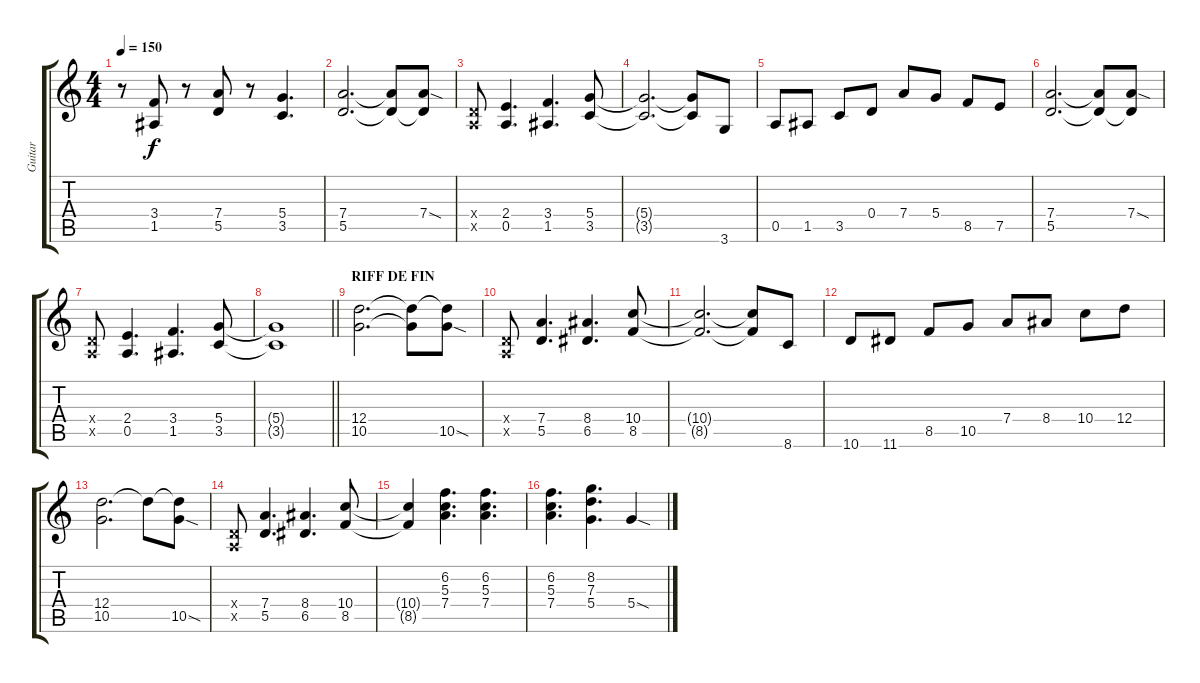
\track ("Guitar" "Guitar") {instrument distortionguitar}
\staff {score tabs}
\tuning (E4 B3 G3 D3 A2 E2) {hide}
\ts (4 4)
\tempo 150
\clef g2
\ks c
r.8{dy f} (3.4 1.5).8 r.8 (7.4 5.5).8 r.8 (5.4 3.5).4{d} |
(7.4 5.5).2{d} (7.4{t} 5.5{t}).8 (7.4{sod} 5.5{t}).8 |
(0.4{x} 0.5{x}).8 (2.4 0.5).4{d} (3.4 1.5).4{d} (5.4 3.5).8 |
(5.4{t} 3.5{t}).2{d} (5.4{t} 3.5{t}).8 3.6.8 |
0.5.8 1.5.8 3.5.8 0.4.8 7.4.8 5.4.8 8.5.8 7.5.8 |
(7.4 5.5).2{d} (7.4{t} 5.5{t}).8 (7.4{sod} 5.5{t}).8 |
(0.4{x} 0.5{x}).8 (2.4 0.5).4{d} (3.4 1.5).4{d} (5.4 3.5).8 |
\barLineRight lightlight
(5.4{t} 3.5{t}).1 |
\section ("" "RIFF DE FIN")
(12.4 10.5).2{d} (12.4{t} 10.5{t}).8 (12.4{t} 10.5{sod}).8 |
(0.4{x} 0.5{x}).8 (7.4 5.5).4{d} (8.4 6.5).4{d} (10.4 8.5).8 |
(10.4{t} 8.5{t}).2{d} (10.4{t} 8.5{t}).8 8.6.8 |
10.6.8 11.6.8 8.5.8 10.5.8 7.4.8 8.4.8 10.4.8 12.4.8 |
(12.4 10.5).2{d} 12.4{t}.8 (12.4{t} 10.5{sod}).8 |
(0.4{x} 0.5{x}).8 (7.4 5.5).4{d} (8.4 6.5).4{d} (10.4 8.5).8 |
(10.4{t} 8.5{t}).4 (6.2 5.3 7.4).4{d} (6.2 5.3 7.4).4{d} |
(6.2 5.3 7.4).4{d} (8.2 7.3 5.4).4{d} 5.4{sod}.4
